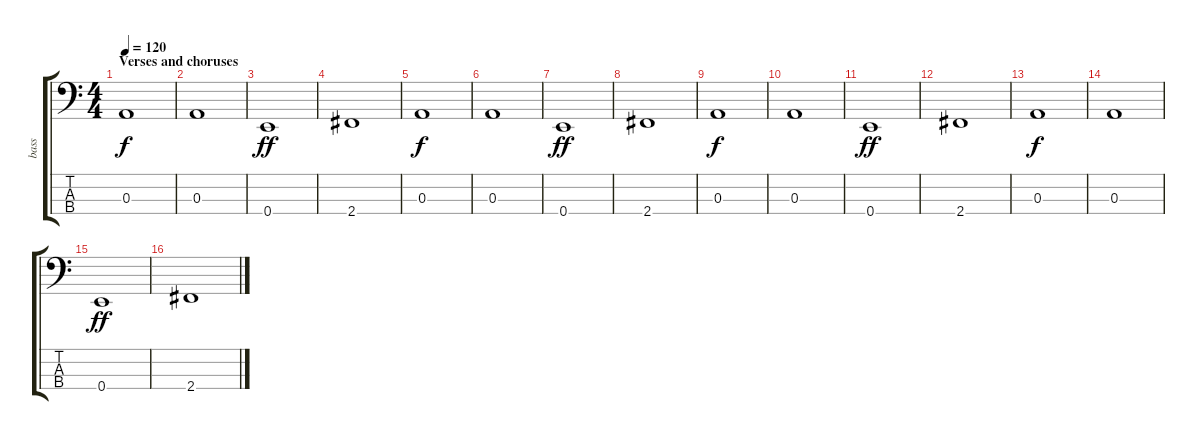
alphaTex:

\track ("bass" "bass") {instrument electricbassfinger}
\staff {score tabs}
\tuning (G2 D2 A1 E1) {hide}
\ts (4 4)
\section ("" "Verses and choruses")
\tempo 120
\clef f4
\ks c
0.3.1{dy f instrument electricbassfinger} |
0.3.1 |
0.4.1{dy ff} |
2.4.1 |
0.3.1{dy f} |
0.3.1 |
0.4.1{dy ff} |
2.4.1 |
0.3.1{dy f} |
0.3.1 |
0.4.1{dy ff} |
2.4.1 |
0.3.1{dy f} |
0.3.1 |
0.4.1{dy ff} |
2.4.1
